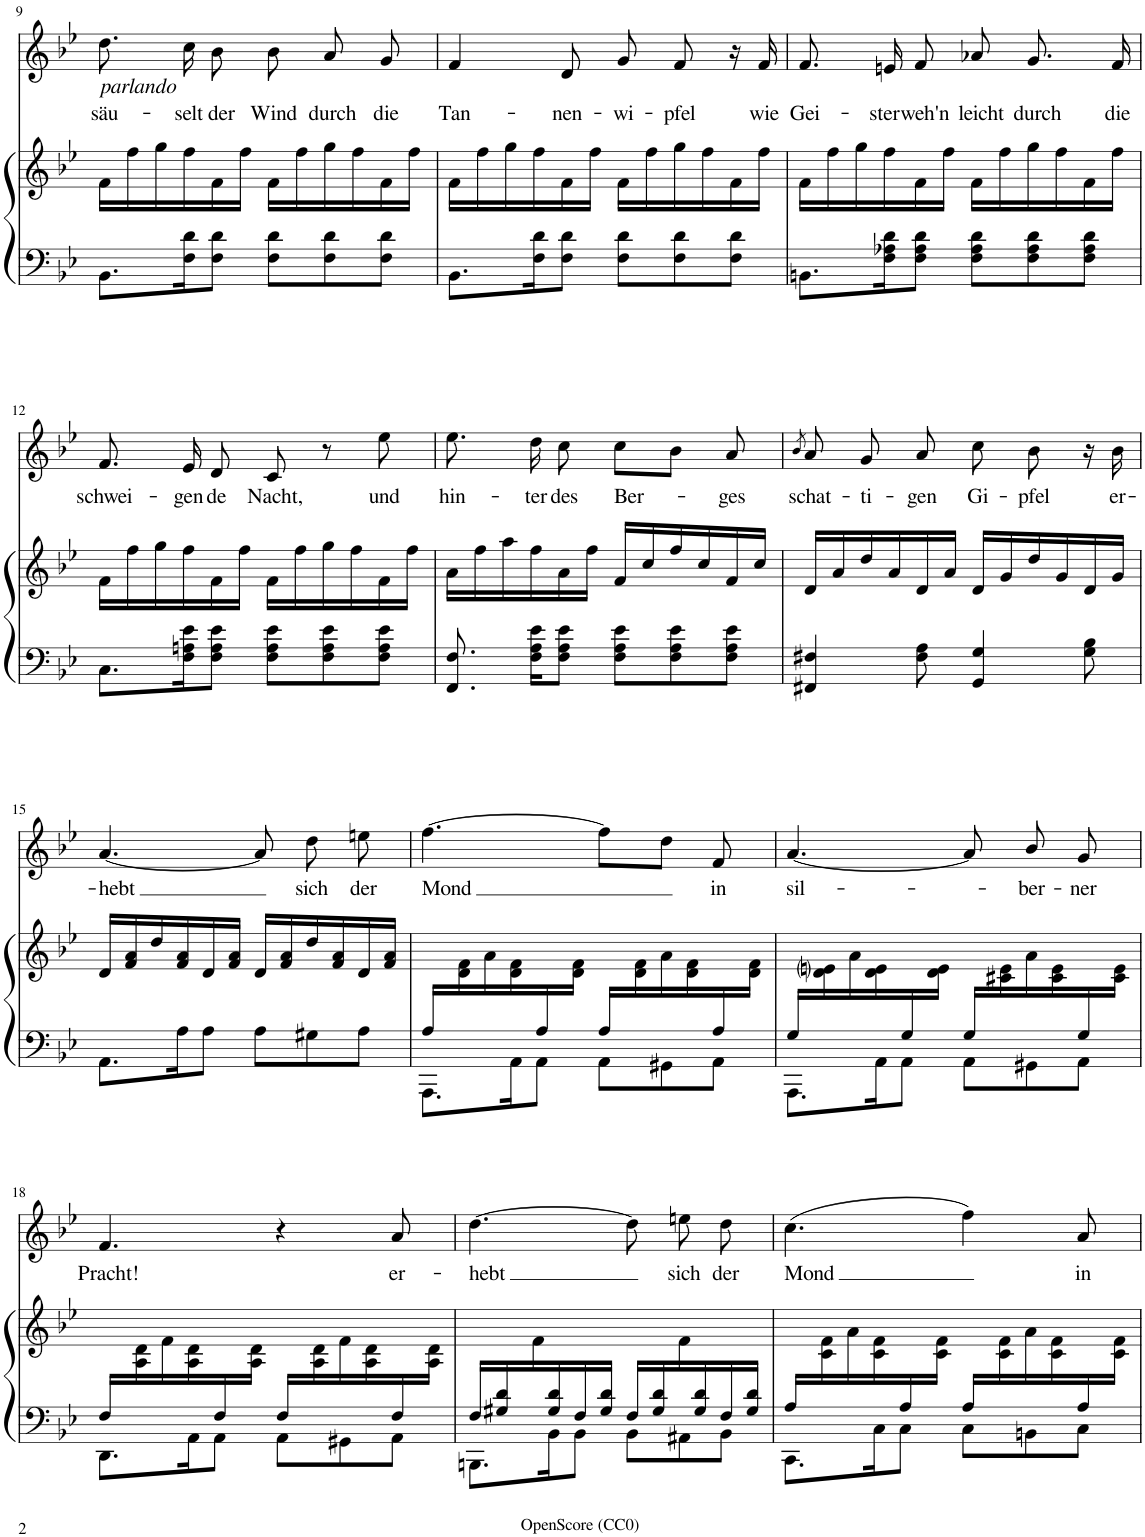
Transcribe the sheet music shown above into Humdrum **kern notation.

**kern	**kern	**kern	**text
*part2	*part2	*part1	*part1
*staff3	*staff2	*staff1	*staff1
*I"Pianoforte	*	*I"Singstimme Voice	*
*I'Pno	*	*	*
!!LO:PB:g=z
*clefF4	*clefG2	*clefG2	*
*k[b-e-]	*k[b-e-]	*k[b-e-]	*
*M6/8	*M6/8	*M6/8	*
=9	=9	=9	=9
!	!	!LO:TX:b:i:t=parlando	!
!	!	!	!LO:LY:b
8.BB-\L	16f\LL	8.dd\	säu-
.	16ff\	.	.
.	16gg\	.	.
!	!	!	!LO:LY:b
16F\ 16d\K	16ff\	16cc\	-selt
!	!	!	!LO:LY:b
8F\ 8d\J	16f\	8b-\	der
.	16ff\JJ	.	.
!	!	!	!LO:LY:b
8F\ 8d\L	16f\LL	8b-\	Wind
.	16ff\	.	.
!	!	!	!LO:LY:b
8F\ 8d\	16gg\	8a/	durch
.	16ff\	.	.
!	!	!	!LO:LY:b
8F\ 8d\J	16f\	8g/	die
.	16ff\JJ	.	.
=10	=10	=10	=10
!	!	!	!LO:LY:b
8.BB-\L	16f\LL	4f/	Tan-
.	16ff\	.	.
.	16gg\	.	.
16F\ 16d\K	16ff\	.	.
!	!	!	!LO:LY:b
8F\ 8d\J	16f\	8d/	-nen-
.	16ff\JJ	.	.
!	!	!	!LO:LY:b
8F\ 8d\L	16f\LL	8g/	-wi-
.	16ff\	.	.
!	!	!	!LO:LY:b
8F\ 8d\	16gg\	8f/	-pfel
.	16ff\	.	.
8F\ 8d\J	16f\	16r	.
!	!	!	!LO:LY:b
.	16ff\JJ	16f/	wie
=11	=11	=11	=11
!	!	!	!LO:LY:b
8.BBn\L	16f\LL	8.f/	Gei-
.	16ff\	.	.
.	16gg\	.	.
!	!	!	!LO:LY:b
16F\ 16A-X\ 16d\K	16ff\	16en/	-ster
!	!	!	!LO:LY:b
8F\ 8A-\ 8d\J	16f\	8f/	weh'n
.	16ff\JJ	.	.
!	!	!	!LO:LY:b
8F\ 8A-\ 8d\L	16f\LL	8a-X/	leicht
.	16ff\	.	.
!	!	!	!LO:LY:b
8F\ 8A-\ 8d\	16gg\	8.g/	durch
.	16ff\	.	.
8F\ 8A-\ 8d\J	16f\	.	.
!	!	!	!LO:LY:b
.	16ff\JJ	16f/	die
!!LO:LB:g=z
=12	=12	=12	=12
!	!	!	!LO:LY:b
8.C\L	16f\LL	8.f/	schwei-
.	16ff\	.	.
.	16gg\	.	.
!	!	!	!LO:LY:b
16F\ 16An\ 16e-\K	16ff\	16e-/	-gen-
!	!	!	!LO:LY:b
8F\ 8A\ 8e-\J	16f\	8d/	-de
.	16ff\JJ	.	.
!	!	!	!LO:LY:b
8F\ 8A\ 8e-\L	16f\LL	8c/	Nacht,
.	16ff\	.	.
8F\ 8A\ 8e-\	16gg\	8r	.
.	16ff\	.	.
!	!	!	!LO:LY:b
8F\ 8A\ 8e-\J	16f\	8ee-\	und
.	16ff\JJ	.	.
=13	=13	=13	=13
!	!	!	!LO:LY:b
8.FF/ 8.F/	16a\LL	8.ee-\	hin-
.	16ff\	.	.
.	16aa\	.	.
!	!	!	!LO:LY:b
16F\ 16A\ 16e-\KL	16ff\	16dd\	-ter
!	!	!	!LO:LY:b
8F\ 8A\ 8e-\J	16a\	8cc\	des
.	16ff\JJ	.	.
!	!	!	!LO:LY:b
8F\ 8A\ 8e-\L	16f/LL	8cc\L	Ber-
.	16cc/	.	.
8F\ 8A\ 8e-\	16ff/	8b-\J	.
.	16cc/	.	.
!	!	!	!LO:LY:b
8F\ 8A\ 8e-\J	16f/	8a/	-ges
.	16cc/JJ	.	.
=14	=14	=14	=14
.	.	8qb-/	.
!	!	!	!LO:LY:b
4FF#X/ 4F#X/	16d/LL	8a/	schat-
.	16a/	.	.
!	!	!	!LO:LY:b
.	16dd/	8g/	-ti-
.	16a/	.	.
!	!	!	!LO:LY:b
8F#\ 8A\	16d/	8a/	-gen
.	16a/JJ	.	.
!	!	!	!LO:LY:b
4GG/ 4G/	16d/LL	8cc\	Gi-
.	16g/	.	.
!	!	!	!LO:LY:b
.	16dd/	8b-\	-pfel
.	16g/	.	.
8G\ 8B-\	16d/	16r	.
!	!	!	!LO:LY:b
.	16g/JJ	16b-\	er-
!!LO:LB:g=z
=15	=15	=15	=15
!	!	!	!LO:LY:b
8.AA\L	16d/LL	[4.a/	-hebt
.	16f/ 16a/	.	.
.	16dd/	.	.
16A\K	16f/ 16a/	.	.
8A\J	16d/	.	.
.	16f/ 16a/JJ	.	.
8A\L	16d/LL	8a/]	.
.	16f/ 16a/	.	.
!	!	!	!LO:LY:b
8G#X\	16dd/	8dd\	sich
.	16f/ 16a/	.	.
!	!	!	!LO:LY:b
8A\J	16d/	8een\	der
.	16f/ 16a/JJ	.	.
=16	=16	=16	=16
*^	*	*	*
!	!	!	!	!LO:LY:b
16A/LL	8.AAA\L	16ryy	[4.ff\	Mond
8.ryy	.	16d\ 16f\	.	.
.	.	16a\	.	.
.	16AA\K	16d\ 16f\	.	.
16A/	8AA\J	16ryy	.	.
16ryy	.	16d\ 16f\JJ	.	.
16A/LL	8AA\L	16ryy	8ff\L]	.
8.ryy	.	16d\ 16f\	.	.
.	8GG#X\	16a\	8dd\J	.
.	.	16d\ 16f\	.	.
!	!	!	!	!LO:LY:b
16A/	8AA\J	16ryy	8f/	in
16ryy	.	16d\ 16f\JJ	.	.
=17	=17	=17	=17	=17
!	!	!	!	!LO:LY:b
16G/LL	8.AAA\L	16ryy	[4.a/	sil-
8.ryy	.	16d\ 16eni\	.	.
.	.	16a\	.	.
.	16AA\K	16d\ 16e\	.	.
16G/	8AA\J	16ryy	.	.
16ryy	.	16d\ 16e\JJ	.	.
16G/LL	8AA\L	16ryy	8a/]	.
8.ryy	.	16c#X\ 16e\	.	.
!	!	!	!	!LO:LY:b
.	8GG#X\	16a\	8b-/	-ber-
.	.	16c#\ 16e\	.	.
!	!	!	!	!LO:LY:b
16G/	8AA\J	16ryy	8g/	-ner
16ryy	.	16c#\ 16e\JJ	.	.
!!LO:LB:g=z
=18	=18	=18	=18	=18
!	!	!	!	!LO:LY:b
16F/LL	8.DD\L	16ryy	4.f/	Pracht!
8.ryy	.	16A\ 16d\	.	.
.	.	16f\	.	.
.	16AA\K	16A\ 16d\	.	.
16F/	8AA\J	16ryy	.	.
16ryy	.	16A\ 16d\JJ	.	.
16F/LL	8AA\L	16ryy	4r	.
8.ryy	.	16A\ 16d\	.	.
.	8GG#X\	16f\	.	.
.	.	16A\ 16d\	.	.
!	!	!	!	!LO:LY:b
16F/	8AA\J	16ryy	8a/	er-
16ryy	.	16A\ 16d\JJ	.	.
=19	=19	=19	=19	=19
!	!	!	!	!LO:LY:b
16F/LL	8.BBBn\L	8ryy	[4.dd\	-hebt
16G#X/ 16d/	.	.	.	.
16ryy	.	16f\	.	.
16G#/ 16d/	16BB-\K	16ryy	.	.
16F/	8BB-\J	.	.	.
16G#/ 16d/JJ	.	.	.	.
16F/LL	8BB-\L	.	8dd\]	.
16G#/ 16d/	.	.	.	.
!	!	!	!	!LO:LY:b
16ryy	8AA#X\	16f\	8een\	sich
16G#/ 16d/	.	8.ryy	.	.
!	!	!	!	!LO:LY:b
16F/	8BB-\J	.	8dd\	der
16G#/ 16d/JJ	.	.	.	.
=20	=20	=20	=20	=20
!	!	!	!	!LO:LY:b
16A/LL	8.CC\L	16ryy	(4.cc\	Mond
8.ryy	.	16c\ 16f\	.	.
.	.	16a\	.	.
.	16C\K	16c\ 16f\	.	.
16A/	8C\J	16ryy	.	.
16ryy	.	16c\ 16f\JJ	.	.
16A/LL	8C\L	16ryy	4ff\)	.
8.ryy	.	16c\ 16f\	.	.
.	8BBn\	16a\	.	.
.	.	16c\ 16f\	.	.
!	!	!	!	!LO:LY:b
16A/	8C\J	16ryy	8a/	in
16ryy	.	16c\ 16f\JJ	.	.
*v	*v	*	*	*
=	=	=	=
*-	*-	*-	*-
